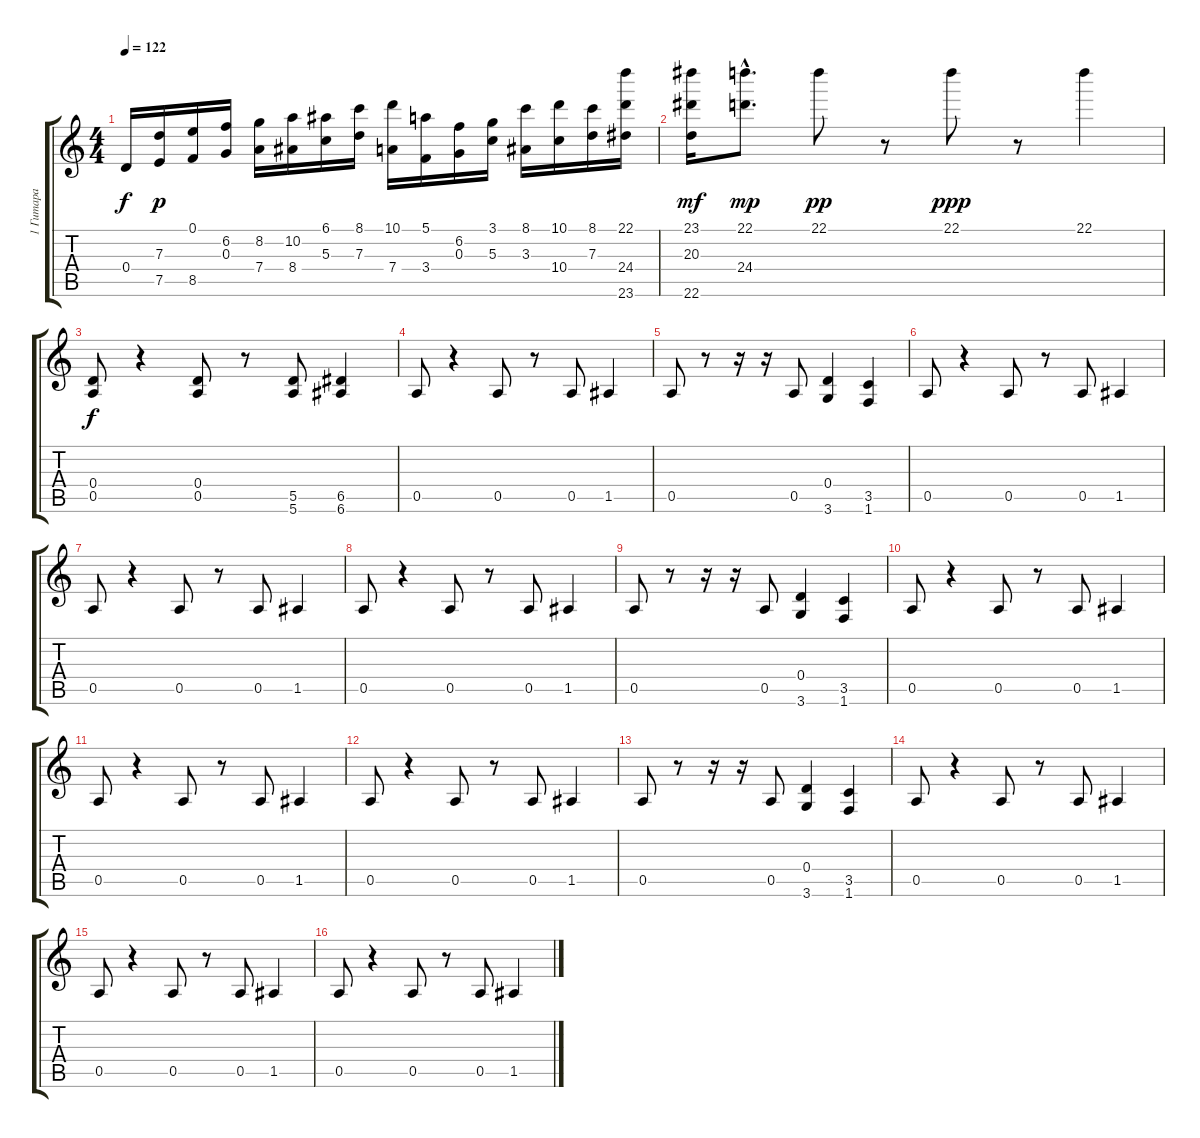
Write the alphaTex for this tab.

\track ("1 Гитара" "1 Гитара") {instrument overdrivenguitar}
\staff {score tabs}
\tuning (E4 B3 G3 D3 A2 E2) {hide}
\ts (4 4)
\tempo 122
\clef g2
\ks c
0.4.16{dy f} (7.3 7.5).16{dy p} (0.1 8.5).16 (6.2 0.3).16 (8.2 7.4).16 (10.2 8.4).16 (6.1 5.3).16 (8.1 7.3).16 (10.1 7.4).16 (5.1 3.4).16 (6.2 0.3).16 (3.1 5.3).16 (8.1 3.3).16 (10.1 10.4).16 (8.1 7.3).16 (22.1 24.4 23.6).16 |
(23.1 20.3 22.6).16{dy mf} (22.1{hac} 24.4).8{d dy mp} 22.1.8{dy pp} r.8 22.1.8{dy ppp} r.8 22.1.4 |
(0.4 0.5).8{dy f} r.4 (0.4 0.5).8 r.8 (5.5 5.6).8 (6.5 6.6).4 |
0.5.8 r.4 0.5.8 r.8 0.5.8 1.5.4 |
0.5.8 r.8 r.16 r.16 0.5.8 (0.4 3.6).4 (3.5 1.6).4 |
0.5.8 r.4 0.5.8 r.8 0.5.8 1.5.4 |
0.5.8 r.4 0.5.8 r.8 0.5.8 1.5.4 |
0.5.8 r.4 0.5.8 r.8 0.5.8 1.5.4 |
0.5.8 r.8 r.16 r.16 0.5.8 (0.4 3.6).4 (3.5 1.6).4 |
0.5.8 r.4 0.5.8 r.8 0.5.8 1.5.4 |
0.5.8 r.4 0.5.8 r.8 0.5.8 1.5.4 |
0.5.8 r.4 0.5.8 r.8 0.5.8 1.5.4 |
0.5.8 r.8 r.16 r.16 0.5.8 (0.4 3.6).4 (3.5 1.6).4 |
0.5.8 r.4 0.5.8 r.8 0.5.8 1.5.4 |
0.5.8 r.4 0.5.8 r.8 0.5.8 1.5.4 |
0.5.8 r.4 0.5.8 r.8 0.5.8 1.5.4
